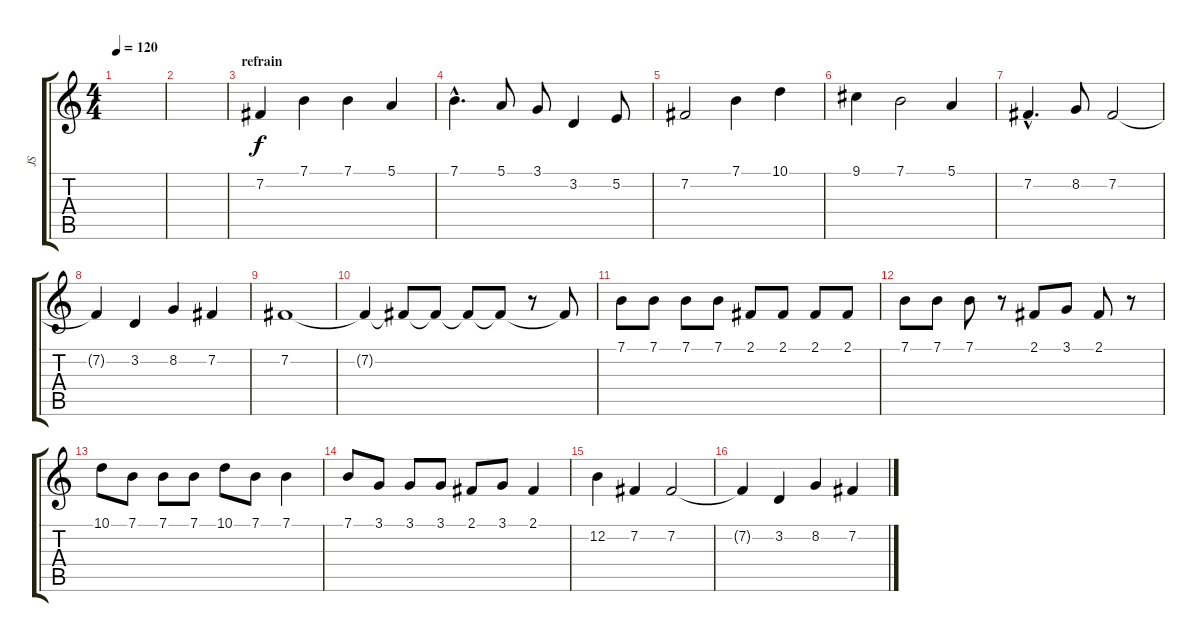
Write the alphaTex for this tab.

\track ("JS" "JS") {instrument oboe}
\staff {score tabs}
\tuning (E4 B3 G3 D3 A2 E2) {hide}
\ts (4 4)
\tempo 120
\clef g2
\ks c
|
|
\section ("" "refrain")
7.2.4 7.1.4 7.1.4 5.1.4 |
7.1{hac}.4{d} 5.1.8 3.1.8 3.2.4 5.2.8 |
7.2.2 7.1.4 10.1.4 |
9.1.4 7.1.2 5.1.4 |
7.2{hac}.4{d} 8.2.8 7.2.2 |
7.2{t}.4 3.2.4 8.2.4 7.2.4 |
7.2.1 |
7.2{t}.4 7.2{t}.8 7.2{t}.8 7.2{t}.8 7.2{t}.8 r.8 7.2{t}.8 |
7.1.8 7.1.8 7.1.8 7.1.8 2.1.8 2.1.8 2.1.8 2.1.8 |
7.1.8 7.1.8 7.1.8 r.8 2.1.8 3.1.8 2.1.8 r.8 |
10.1.8 7.1.8 7.1.8 7.1.8 10.1.8 7.1.8 7.1.4 |
7.1.8 3.1.8 3.1.8 3.1.8 2.1.8 3.1.8 2.1.4 |
12.2.4 7.2.4 7.2.2 |
7.2{t}.4 3.2.4 8.2.4 7.2.4
